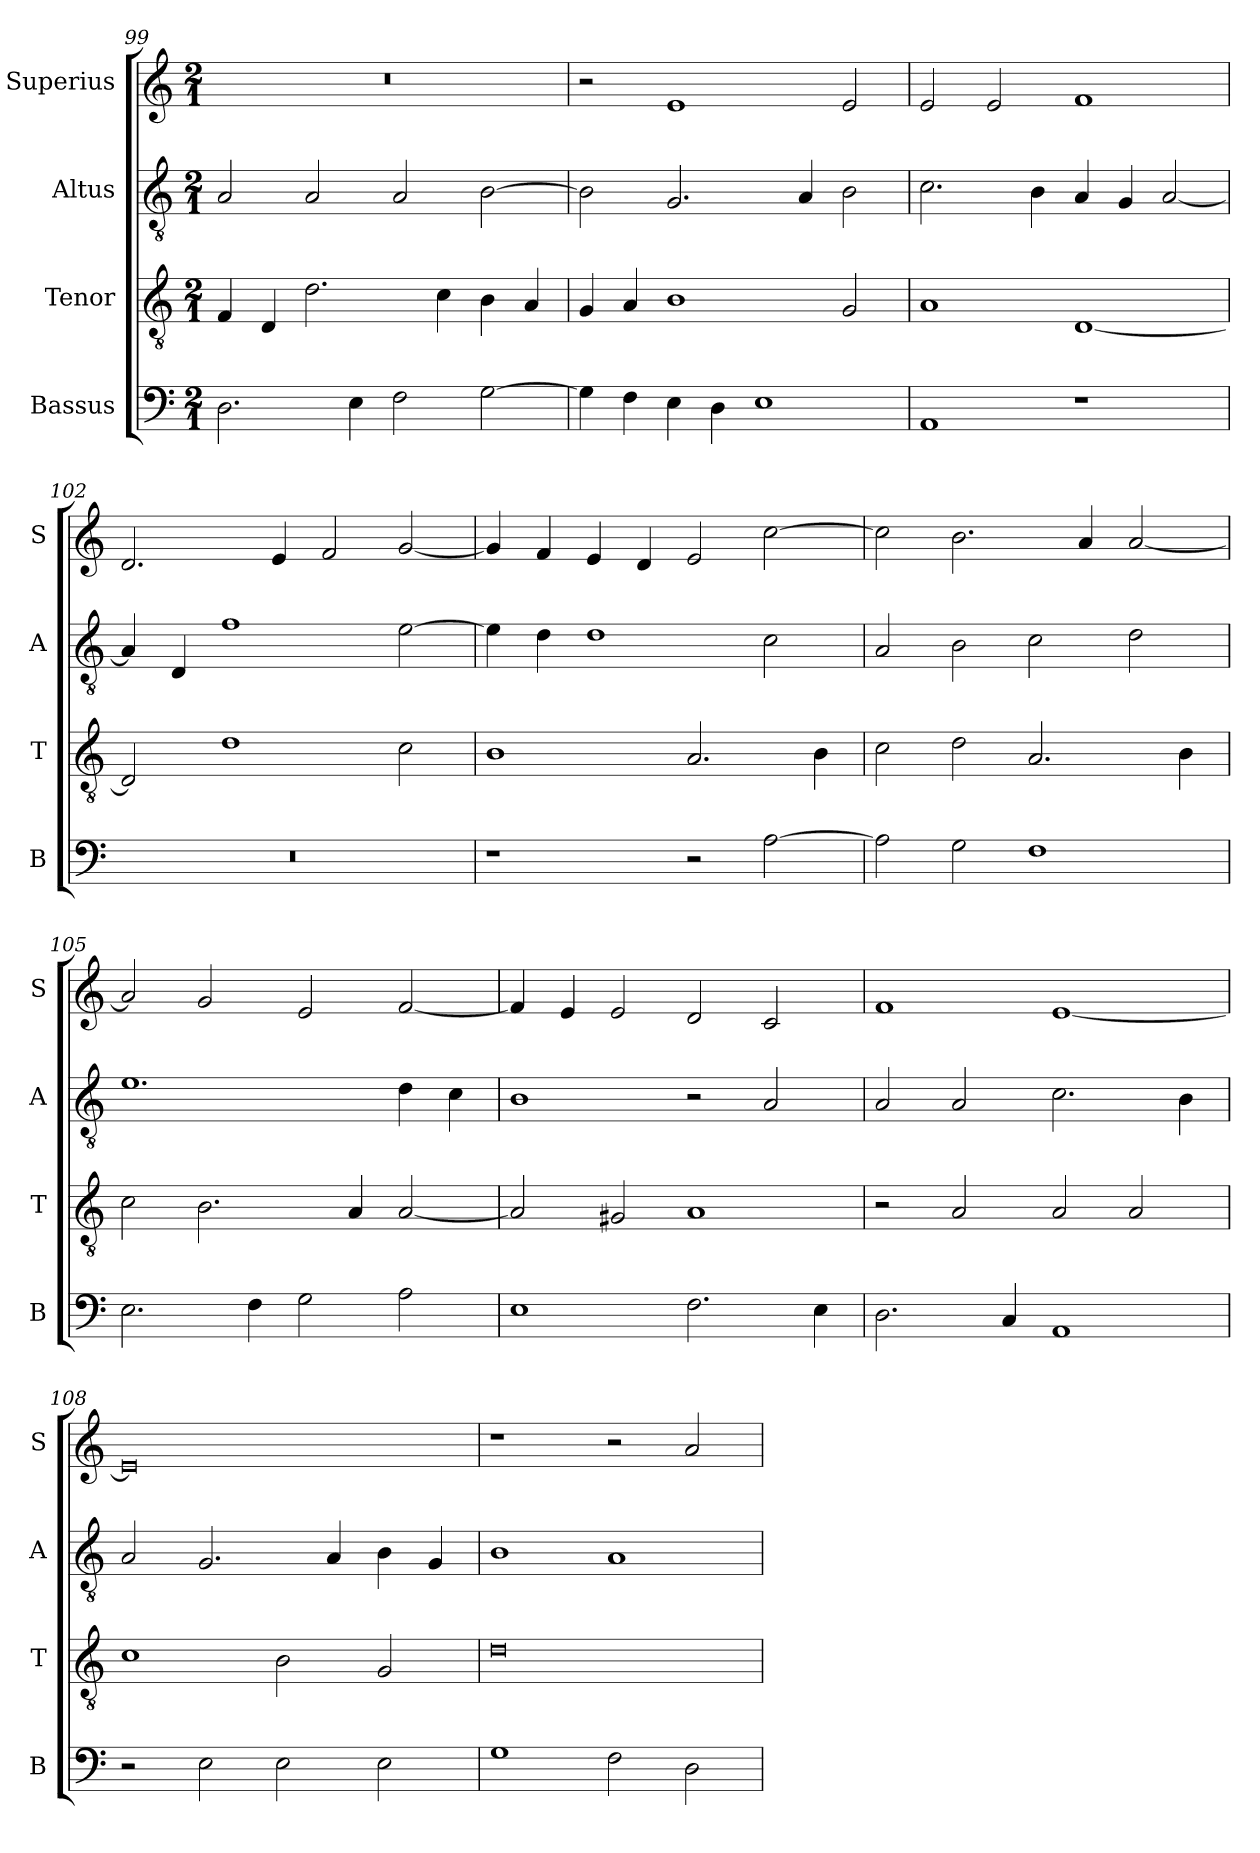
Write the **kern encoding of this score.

**kern	**kern	**kern	**kern
*part4	*part3	*part2	*part1
*staff4	*staff3	*staff2	*staff1
*I"Bassus	*I"Tenor	*I"Altus	*I"Superius
*I'B	*I'T	*I'A	*I'S
*clefF4	*clefGv2	*clefGv2	*clefG2
*k[]	*k[]	*k[]	*k[]
*C:	*C:	*C:	*C:
*M2/1	*M2/1	*M2/1	*M2/1
=99	=99	=99	=99
2.D	4F	2A	0r
.	4D	.	.
.	2.d	2A	.
4E	.	.	.
2F	.	2A	.
.	4c	.	.
[2G	4B	[2B	.
.	4A	.	.
=100	=100	=100	=100
4G]	4G	2B]	2r
4F	4A	.	.
4E	1B	2.G	1e
4D	.	.	.
1E	.	.	.
.	.	4A	.
.	2G	2B	2e
=101	=101	=101	=101
1AA	1A	2.c	2e
.	.	.	2e
.	.	4B	.
1r	[1D	4A	1f
.	.	4G	.
.	.	[2A	.
=102	=102	=102	=102
0r	2D]	4A]	2.d
.	.	4D	.
.	1d	1f	.
.	.	.	4e
.	.	.	2f
.	2c	[2e	[2g
=103	=103	=103	=103
1r	1B	4e]	4g]
.	.	4d	4f
.	.	1d	4e
.	.	.	4d
2r	2.A	.	2e
[2A	.	2c	[2cc
.	4B	.	.
=104	=104	=104	=104
2A]	2c	2A	2cc]
2G	2d	2B	2.b
1F	2.A	2c	.
.	.	.	4a
.	.	2d	[2a
.	4B	.	.
=105	=105	=105	=105
2.E	2c	1.e	2a]
.	2.B	.	2g
4F	.	.	.
2G	.	.	2e
.	4A	.	.
2A	[2A	4d	[2f
.	.	4c	.
=106	=106	=106	=106
1E	2A]	1B	4f]
.	.	.	4e
.	2G#X	.	2e
2.F	1A	2r	2d
.	.	2A	2c
4E	.	.	.
=107	=107	=107	=107
2.D	2r	2A	1f
.	2A	2A	.
4C	.	.	.
1AA	2A	2.c	[1e
.	2A	.	.
.	.	4B	.
=108	=108	=108	=108
2r	1c	2A	0e]
2E	.	2.G	.
2E	2B	.	.
.	.	4A	.
2E	2G	4B	.
.	.	4G	.
=109	=109	=109	=109
1G	0d	1B	1r
2F	.	1A	2r
2D	.	.	2a
=	=	=	=
*-	*-	*-	*-
